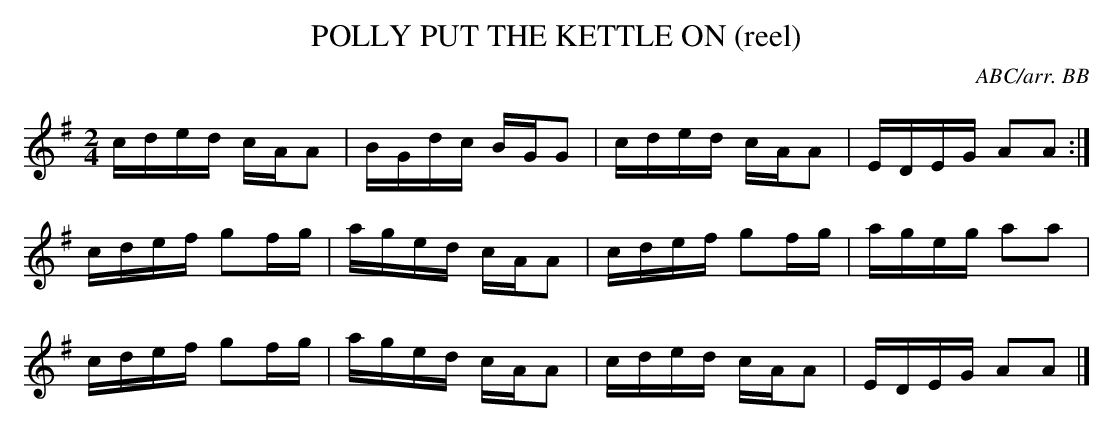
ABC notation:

X:1
T:POLLY PUT THE KETTLE ON (reel)
C:ABC/arr. BB
L:1/16
M:2/4
K:Ador
cded cAA2|BGdc BGG2|cded cAA2|EDEG A2A2:|
cdef g2fg|aged cAA2|cdef g2fg|ageg a2a2|
cdef g2fg|aged cAA2|cded cAA2|EDEG A2A2|]
